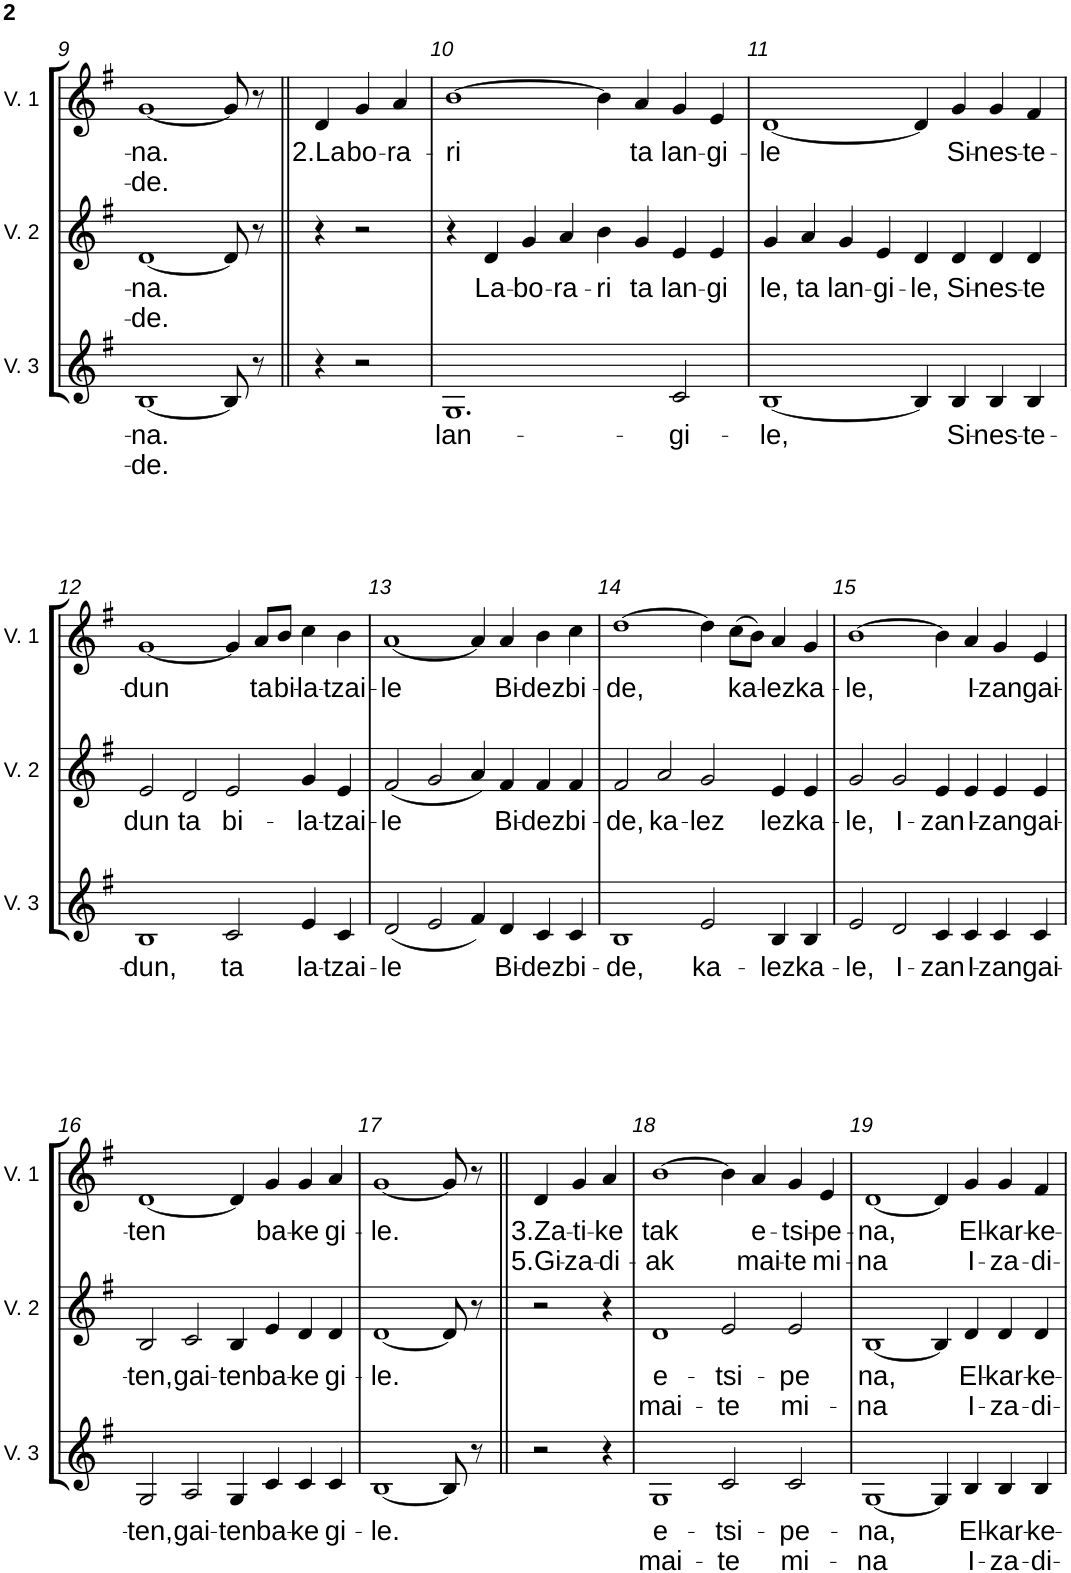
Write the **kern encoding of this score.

**kern	**text	**text	**kern	**text	**text	**kern	**text	**text
*part3	*part3	*part3	*part2	*part2	*part2	*part1	*part1	*part1
*staff3	*staff3	*staff3	*staff2	*staff2	*staff2	*staff1	*staff1	*staff1
*I"Voix 3	*	*	*I"Voix 2	*	*	*I"Voix 1	*	*
*I'V. 3	*	*	*I'V. 2	*	*	*I'V. 1	*	*
!!LO:PB:g=z
*clefG2	*	*	*clefG2	*	*	*clefG2	*	*
*k[f#]	*	*	*k[f#]	*	*	*k[f#]	*	*
*M4/2	*	*	*M4/2	*	*	*M4/2	*	*
=9	=9	=9	=9	=9	=9	=9	=9	=9
!	!LO:LY:b	!LO:LY:b	!	!LO:LY:b	!LO:LY:b	!	!LO:LY:b	!LO:LY:b
[1B	-na.	-de.	[1d	-na.	-de.	[1g	-na.	-de.
8B/]	.	.	8d/]	.	.	8g/]	.	.
8r	.	.	8r	.	.	8r	.	.
!	!	!	!	!	!	!	!LO:LY:b	!
4r	.	.	4r	.	.	4d/	2.La	.
!	!	!	!	!	!	!	!LO:LY:b	!
2r	.	.	2r	.	.	4g/	bo-	.
!	!	!	!	!	!	!	!LO:LY:b	!
.	.	.	.	.	.	4a/	-ra-	.
=10	=10	=10	=10	=10	=10	=10	=10	=10
!	!LO:LY:b	!	!	!	!	!	!LO:LY:b	!
1.G	lan-	.	4r	.	.	[1b	-ri	.
!	!	!	!	!LO:LY:b	!	!	!	!
.	.	.	4d/	La-	.	.	.	.
!	!	!	!	!LO:LY:b	!	!	!	!
.	.	.	4g/	-bo-	.	.	.	.
!	!	!	!	!LO:LY:b	!	!	!	!
.	.	.	4a/	-ra-	.	.	.	.
!	!	!	!	!LO:LY:b	!	!	!	!
.	.	.	4b\	-ri	.	4b\]	.	.
!	!	!	!	!LO:LY:b	!	!	!LO:LY:b	!
.	.	.	4g/	ta	.	4a/	ta	.
!	!LO:LY:b	!	!	!LO:LY:b	!	!	!LO:LY:b	!
2c/	-gi-	.	4e/	lan-	.	4g/	lan-	.
!	!	!	!	!LO:LY:b	!	!	!LO:LY:b	!
.	.	.	4e/	-gi	.	4e/	-gi-	.
=11	=11	=11	=11	=11	=11	=11	=11	=11
!	!LO:LY:b	!	!	!LO:LY:b	!	!	!LO:LY:b	!
[1B	-le,	.	4g/	-le,	.	[1d	-le	.
!	!	!	!	!LO:LY:b	!	!	!	!
.	.	.	4a/	ta	.	.	.	.
!	!	!	!	!LO:LY:b	!	!	!	!
.	.	.	4g/	lan-	.	.	.	.
!	!	!	!	!LO:LY:b	!	!	!	!
.	.	.	4e/	-gi-	.	.	.	.
!	!	!	!	!LO:LY:b	!	!	!	!
4B/]	.	.	4d/	le,	.	4d/]	.	.
!	!LO:LY:b	!	!	!LO:LY:b	!	!	!LO:LY:b	!
4B/	Si-	.	4d/	Si-	.	4g/	Si-	.
!	!LO:LY:b	!	!	!LO:LY:b	!	!	!LO:LY:b	!
4B/	-nes-	.	4d/	-nes-	.	4g/	-nes-	.
!	!LO:LY:b	!	!	!LO:LY:b	!	!	!LO:LY:b	!
4B/	-te-	.	4d/	-te	.	4f#/	-te-	.
!!LO:LB:g=z
=12	=12	=12	=12	=12	=12	=12	=12	=12
!	!LO:LY:b	!	!	!LO:LY:b	!	!	!LO:LY:b	!
1B	-dun,	.	2e/	-dun	.	[1g	-dun	.
!	!	!	!	!LO:LY:b	!	!	!	!
.	.	.	2d/	ta	.	.	.	.
!	!LO:LY:b	!	!	!LO:LY:b	!	!	!	!
2c/	ta	.	2e/	bi-	.	4g/]	.	.
!	!	!	!	!	!	!	!LO:LY:b	!
.	.	.	.	.	.	8a/L	ta	.
!	!	!	!	!	!	!	!LO:LY:b	!
.	.	.	.	.	.	8b/J	bi-	.
!	!LO:LY:b	!	!	!LO:LY:b	!	!	!LO:LY:b	!
4e/	-la-	.	4g/	-la-	.	4cc\	-la-	.
!	!LO:LY:b	!	!	!LO:LY:b	!	!	!LO:LY:b	!
4c/	-tzai-	.	4e/	-tzai-	.	4b\	-tzai-	.
=13	=13	=13	=13	=13	=13	=13	=13	=13
!	!LO:LY:b	!	!	!LO:LY:b	!	!	!LO:LY:b	!
(2d/	-le	.	(2f#/	-le	.	[1a	-le	.
2e/	.	.	2g/)	.	.	.	.	.
4f#/)	.	.	4a/	.	.	4a/]	.	.
!	!LO:LY:b	!	!	!LO:LY:b	!	!	!LO:LY:b	!
4d/	Bi-	.	4f#/	Bi-	.	4a/	Bi-	.
!	!LO:LY:b	!	!	!LO:LY:b	!	!	!LO:LY:b	!
4c/	-dez	.	4f#/	-dez	.	4b\	-dez	.
!	!LO:LY:b	!	!	!LO:LY:b	!	!	!LO:LY:b	!
4c/	bi-	.	4f#/	bi-	.	4cc\	bi-	.
=14	=14	=14	=14	=14	=14	=14	=14	=14
!	!LO:LY:b	!	!	!LO:LY:b	!	!	!LO:LY:b	!
1B	-de,	.	2f#/	-de,	.	[1dd	-de,	.
!	!	!	!	!LO:LY:b	!	!	!	!
.	.	.	2a/	ka-	.	.	.	.
!	!LO:LY:b	!	!	!LO:LY:b	!	!	!	!
2e/	ka-	.	2g/	-lez	.	4dd\]	.	.
!	!	!	!	!	!	!	!LO:LY:b	!
.	.	.	.	.	.	(8cc\L	ka-	.
.	.	.	.	.	.	8b\J)	.	.
!	!LO:LY:b	!	!	!LO:LY:b	!	!	!LO:LY:b	!
4B/	-lez	.	4e/	-lez	.	4a/	-lez	.
!	!LO:LY:b	!	!	!LO:LY:b	!	!	!LO:LY:b	!
4B/	ka-	.	4e/	ka-	.	4g/	ka-	.
=15	=15	=15	=15	=15	=15	=15	=15	=15
!	!LO:LY:b	!	!	!LO:LY:b	!	!	!LO:LY:b	!
2e/	-le,	.	2g/	-le,	.	[1b	-le,	.
!	!LO:LY:b	!	!	!LO:LY:b	!	!	!	!
2d/	I-	.	2g/	I-	.	.	.	.
!	!LO:LY:b	!	!	!LO:LY:b	!	!	!	!
4c/	-zan	.	4e/	-zan	.	4b\]	.	.
!	!LO:LY:b	!	!	!LO:LY:b	!	!	!LO:LY:b	!
4c/	I-	.	4e/	I-	.	4a/	I-	.
!	!LO:LY:b	!	!	!LO:LY:b	!	!	!LO:LY:b	!
4c/	-zan	.	4e/	-zan	.	4g/	-zan	.
!	!LO:LY:b	!	!	!LO:LY:b	!	!	!LO:LY:b	!
4c/	gai-	.	4e/	gai-	.	4e/	gai-	.
!!LO:LB:g=z
=16	=16	=16	=16	=16	=16	=16	=16	=16
!	!LO:LY:b	!	!	!LO:LY:b	!	!	!LO:LY:b	!
2G/	-ten,	.	2B/	-ten,	.	[1d	-ten	.
!	!LO:LY:b	!	!	!LO:LY:b	!	!	!	!
2A/	gai-	.	2c/	gai-	.	.	.	.
!	!LO:LY:b	!	!	!LO:LY:b	!	!	!	!
4G/	ten	.	4B/	ten	.	4d/]	.	.
!	!LO:LY:b	!	!	!LO:LY:b	!	!	!LO:LY:b	!
4c/	ba-	.	4e/	ba-	.	4g/	ba-	.
!	!LO:LY:b	!	!	!LO:LY:b	!	!	!LO:LY:b	!
4c/	-ke	.	4d/	-ke	.	4g/	-ke	.
!	!LO:LY:b	!	!	!LO:LY:b	!	!	!LO:LY:b	!
4c/	gi-	.	4d/	gi-	.	4a/	gi-	.
=17	=17	=17	=17	=17	=17	=17	=17	=17
!	!LO:LY:b	!	!	!LO:LY:b	!	!	!LO:LY:b	!
[1B	-le.	.	[1d	-le.	.	[1g	-le.	.
8B/]	.	.	8d/]	.	.	8g/]	.	.
8r	.	.	8r	.	.	8r	.	.
!	!	!	!	!	!	!	!LO:LY:b	!LO:LY:b
2r	.	.	2r	.	.	4d/	3.Za-	5.Gi-
!	!	!	!	!	!	!	!LO:LY:b	!LO:LY:b
.	.	.	.	.	.	4g/	-ti-	-za-
!	!	!	!	!	!	!	!LO:LY:b	!LO:LY:b
4r	.	.	4r	.	.	4a/	-ke	-di-
=18	=18	=18	=18	=18	=18	=18	=18	=18
!	!LO:LY:b	!LO:LY:b	!	!LO:LY:b	!LO:LY:b	!	!LO:LY:b	!LO:LY:b
1G	e-	mai-	1d	e-	mai-	[1b	-tak	-ak
!	!LO:LY:b	!LO:LY:b	!	!LO:LY:b	!LO:LY:b	!	!	!
2c/	-tsi-	-te	2e/	-tsi-	-te	4b\]	.	.
!	!	!	!	!	!	!	!LO:LY:b	!LO:LY:b
.	.	.	.	.	.	4a/	e-	mai-
!	!LO:LY:b	!LO:LY:b	!	!LO:LY:b	!LO:LY:b	!	!LO:LY:b	!LO:LY:b
2c/	-pe-	mi-	2e/	-pe	mi-	4g/	-tsi-	-te
!	!	!	!	!	!	!	!LO:LY:b	!LO:LY:b
.	.	.	.	.	.	4e/	-pe-	mi-
=19	=19	=19	=19	=19	=19	=19	=19	=19
!	!LO:LY:b	!LO:LY:b	!	!LO:LY:b	!LO:LY:b	!	!LO:LY:b	!LO:LY:b
[1G	-na,	-na	[1B	-na,	-na	[1d	-na,	-na
4G/]	.	.	4B/]	.	.	4d/]	.	.
!	!LO:LY:b	!LO:LY:b	!	!LO:LY:b	!LO:LY:b	!	!LO:LY:b	!LO:LY:b
4B/	El-	I-	4d/	El-	I-	4g/	El-	I-
!	!LO:LY:b	!LO:LY:b	!	!LO:LY:b	!LO:LY:b	!	!LO:LY:b	!LO:LY:b
4B/	-kar-	-za-	4d/	-kar-	-za-	4g/	-kar-	-za-
!	!LO:LY:b	!LO:LY:b	!	!LO:LY:b	!LO:LY:b	!	!LO:LY:b	!LO:LY:b
4B/	-ke-	-di-	4d/	-ke-	-di-	4f#/	-ke-	-di-
=	=	=	=	=	=	=	=	=
*-	*-	*-	*-	*-	*-	*-	*-	*-
